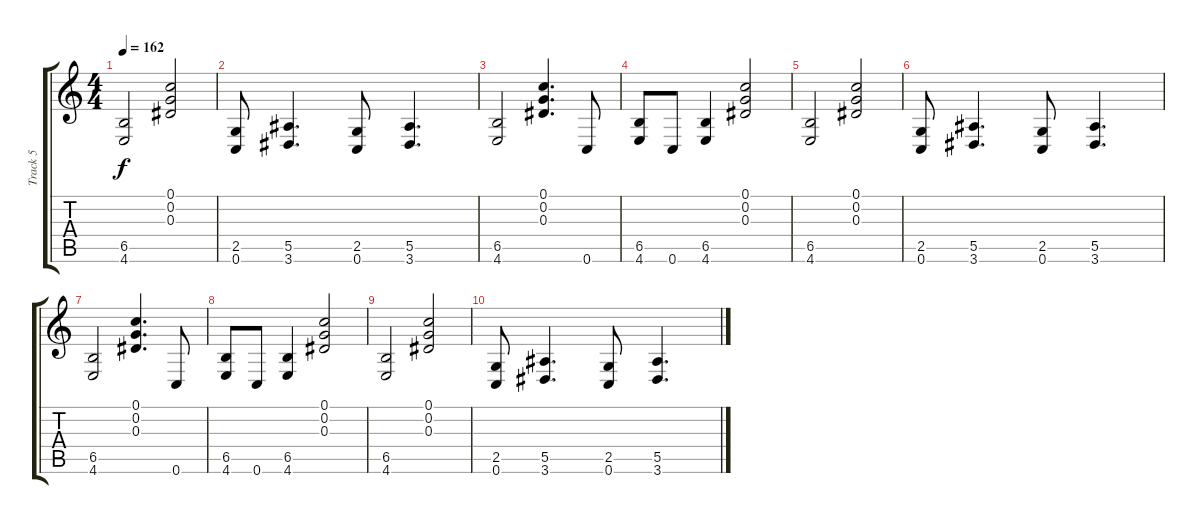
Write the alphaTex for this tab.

\track ("Track 5" "Track 5") {instrument distortionguitar}
\staff {score tabs}
\tuning (C4 G3 Eb3 Bb2 F2 C2) {hide}
\ts (4 4)
\tempo 162
\clef g2
\ks c
(6.5 4.6).2{dy f} (0.1 0.2 0.3).2 |
(2.5 0.6).8 (5.5 3.6).4{d} (2.5 0.6).8 (5.5 3.6).4{d} |
(6.5 4.6).2 (0.1 0.2 0.3).4{d} 0.6.8 |
(6.5 4.6).8 0.6.8 (6.5 4.6).4 (0.1 0.2 0.3).2 |
(6.5 4.6).2 (0.1 0.2 0.3).2 |
(2.5 0.6).8 (5.5 3.6).4{d} (2.5 0.6).8 (5.5 3.6).4{d} |
(6.5 4.6).2 (0.1 0.2 0.3).4{d} 0.6.8 |
(6.5 4.6).8 0.6.8 (6.5 4.6).4 (0.1 0.2 0.3).2 |
(6.5 4.6).2 (0.1 0.2 0.3).2 |
(2.5 0.6).8 (5.5 3.6).4{d} (2.5 0.6).8 (5.5 3.6).4{d}
